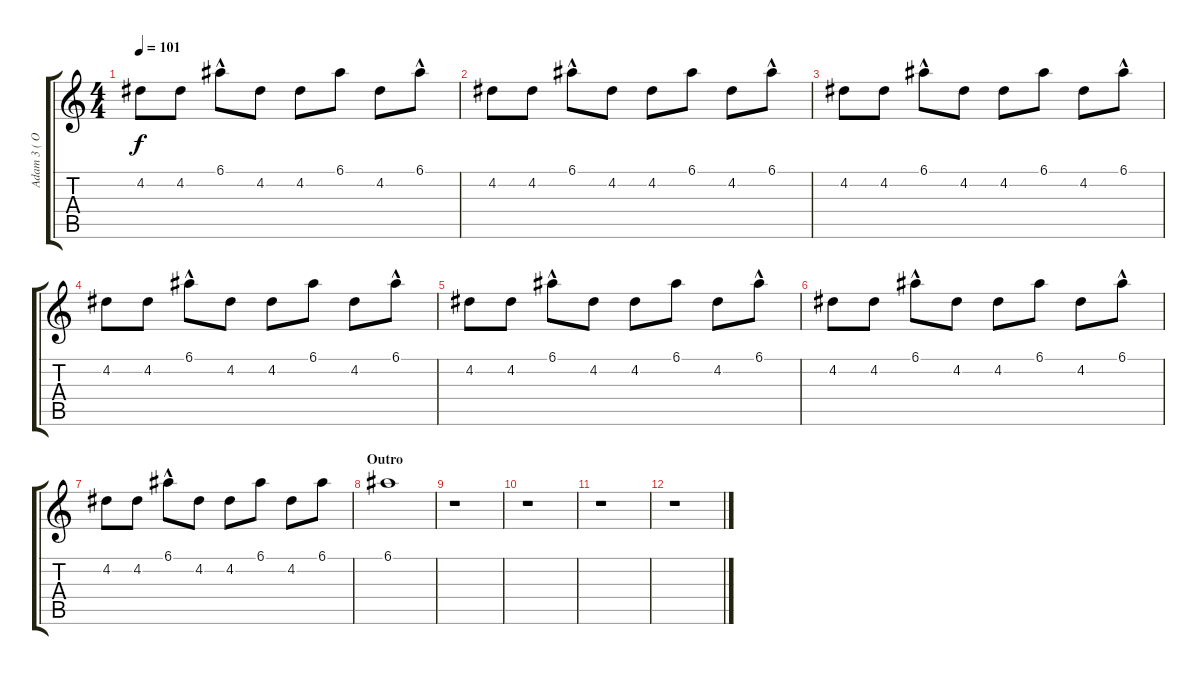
\track ("Adam 3 ( Overdriven )" "Adam 3 ( O") {instrument overdrivenguitar}
\staff {score tabs}
\tuning (E4 B3 G3 D3 A2 E2) {hide}
\ts (4 4)
\tempo 101
\clef g2
\ks c
4.2.8{dy f} 4.2.8 6.1{hac}.8 4.2.8 4.2.8 6.1.8 4.2.8 6.1{hac}.8 |
4.2.8 4.2.8 6.1{hac}.8 4.2.8 4.2.8 6.1.8 4.2.8 6.1{hac}.8 |
4.2.8 4.2.8 6.1{hac}.8 4.2.8 4.2.8 6.1.8 4.2.8 6.1{hac}.8 |
4.2.8 4.2.8 6.1{hac}.8 4.2.8 4.2.8 6.1.8 4.2.8 6.1{hac}.8 |
4.2.8 4.2.8 6.1{hac}.8 4.2.8 4.2.8 6.1.8 4.2.8 6.1{hac}.8 |
4.2.8 4.2.8 6.1{hac}.8 4.2.8 4.2.8 6.1.8 4.2.8 6.1{hac}.8 |
4.2.8 4.2.8 6.1{hac}.8 4.2.8 4.2.8 6.1.8 4.2.8 6.1.8 |
\section ("" "Outro")
6.1.1 |
r.1 |
r.1 |
r.1 |
r.1
